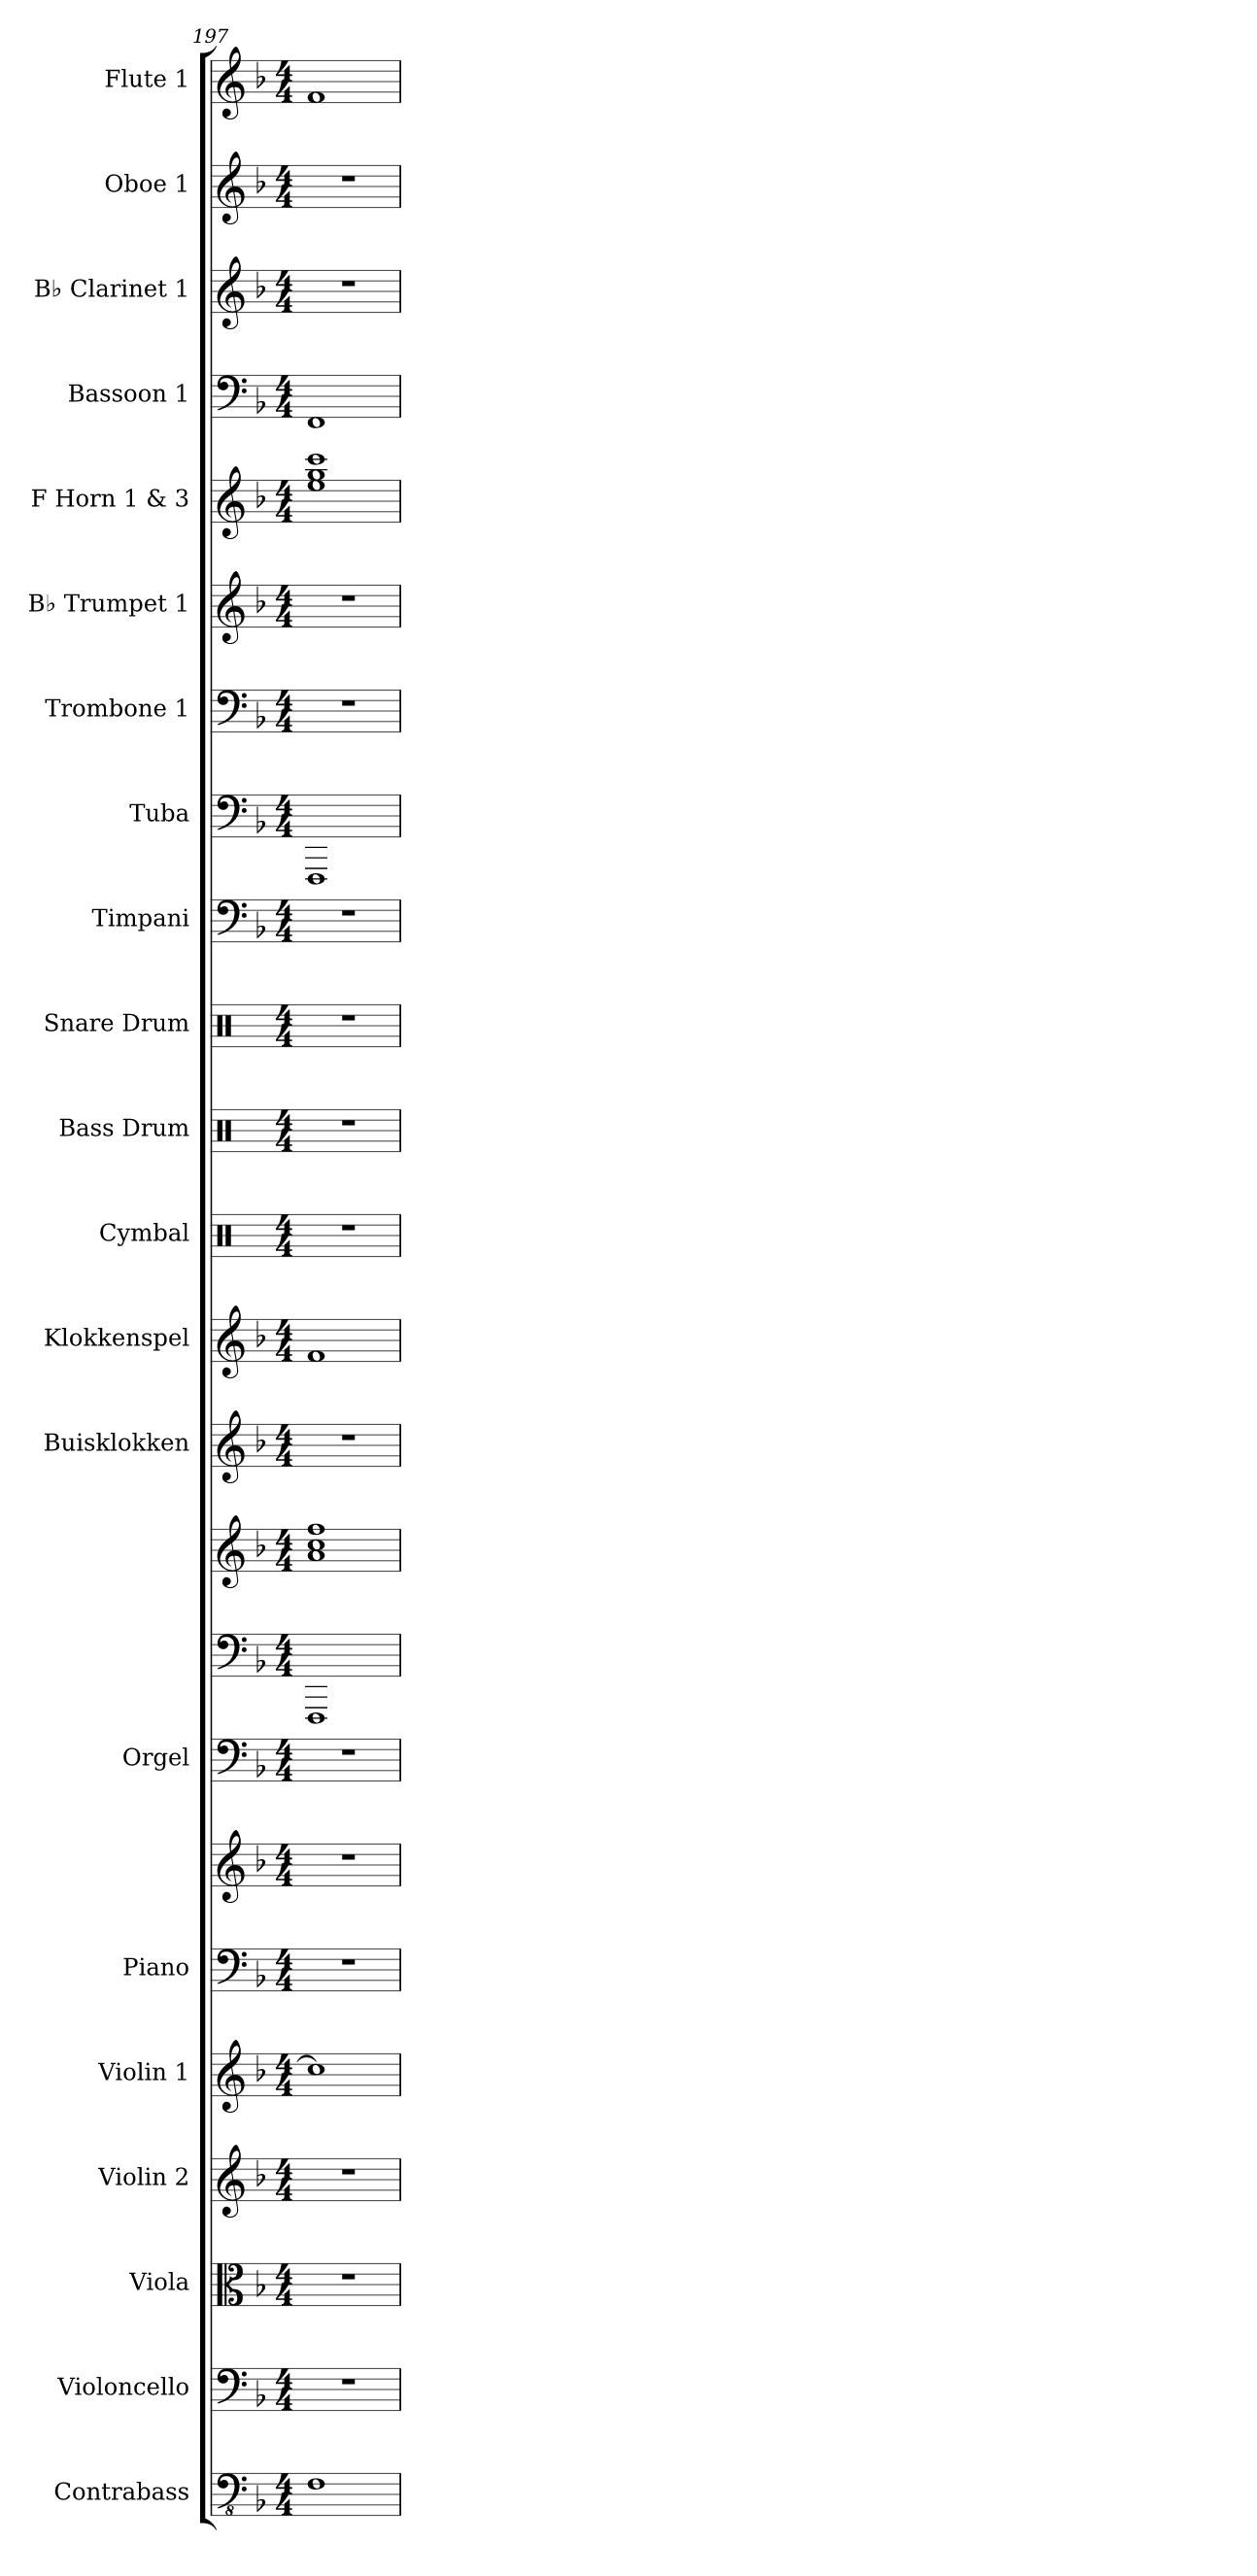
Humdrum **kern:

**kern	**kern	**kern	**kern	**kern	**kern	**kern	**kern	**kern	**kern	**kern	**kern	**kern	**kern	**kern	**kern	**kern	**kern	**kern	**kern	**kern	**kern	**kern	**kern
*part21	*part20	*part19	*part18	*part17	*part16	*part16	*part15	*part15	*part15	*part14	*part13	*part12	*part11	*part10	*part9	*part8	*part7	*part6	*part5	*part4	*part3	*part2	*part1
*staff24	*staff23	*staff22	*staff21	*staff20	*staff19	*staff18	*staff17	*staff16	*staff15	*staff14	*staff13	*staff12	*staff11	*staff10	*staff9	*staff8	*staff7	*staff6	*staff5	*staff4	*staff3	*staff2	*staff1
*I"Contrabass	*I"Violoncello	*I"Viola	*I"Violin 2	*I"Violin 1	*I"Piano	*	*I"Orgel	*	*	*I"Buisklokken	*I"Klokkenspel	*I"Cymbal	*I"Bass Drum	*I"Snare Drum	*I"Timpani	*I"Tuba	*I"Trombone 1	*I"B♭ Trumpet 1	*I"F Horn 1 &amp; 3	*I"Bassoon 1	*I"B♭ Clarinet 1	*I"Oboe 1	*I"Flute 1
*I'Cb.	*I'Vc.	*I'Vla.	*I'Vln. 2	*I'Vln. 1	*I'Pno.	*	*I'Org.	*	*	*	*	*I'Cym.	*I'B. Dr.	*I'Sn. Dr.	*I'Timp.	*I'Tba.	*I'Tbn. 1	*I'B♭ Tpt. 1	*I'F Hn. 1 3	*I'Bsn. 1	*I'B♭ Cl. 1	*I'Ob. 1	*I'Fl. 1
*clefFv4	*clefF4	*clefC3	*clefG2	*clefG2	*clefF4	*clefG2	*clefF4	*clefF4	*clefG2	*clefG2	*clefG2	*clefX	*clefX	*clefX	*clefF4	*clefF4	*clefF4	*clefG2	*clefG2	*clefF4	*clefG2	*clefG2	*clefG2
*ITrd7c12	*	*	*	*	*	*	*	*	*	*	*ITrd-14c-24	*	*	*	*	*	*	*ITrd1c2	*ITrd4c7	*	*ITrd1c2	*	*
*k[b-]	*k[b-]	*k[b-]	*k[b-]	*k[b-]	*k[b-]	*k[b-]	*k[b-]	*k[b-]	*k[b-]	*k[b-]	*k[b-]	*k[]	*k[]	*k[]	*k[b-]	*k[b-]	*k[b-]	*k[b-e-a-]	*k[b-e-]	*k[b-]	*k[b-e-a-]	*k[b-]	*k[b-]
*M4/4	*M4/4	*M4/4	*M4/4	*M4/4	*M4/4	*M4/4	*M4/4	*M4/4	*M4/4	*M4/4	*M4/4	*M4/4	*M4/4	*M4/4	*M4/4	*M4/4	*M4/4	*M4/4	*M4/4	*M4/4	*M4/4	*M4/4	*M4/4
=197	=197	=197	=197	=197	=197	=197	=197	=197	=197	=197	=197	=197	=197	=197	=197	=197	=197	=197	=197	=197	=197	=197	=197
1FFF	1r	1r	1r	1cc]	1r	1r	1r	1FFF	1a 1cc 1ff	1r	1fff	1r	1r	1r	1r	1FFF	1r	1r	1a 1cc 1ff	1FF	1r	1r	1f
=	=	=	=	=	=	=	=	=	=	=	=	=	=	=	=	=	=	=	=	=	=	=	=
*-	*-	*-	*-	*-	*-	*-	*-	*-	*-	*-	*-	*-	*-	*-	*-	*-	*-	*-	*-	*-	*-	*-	*-
